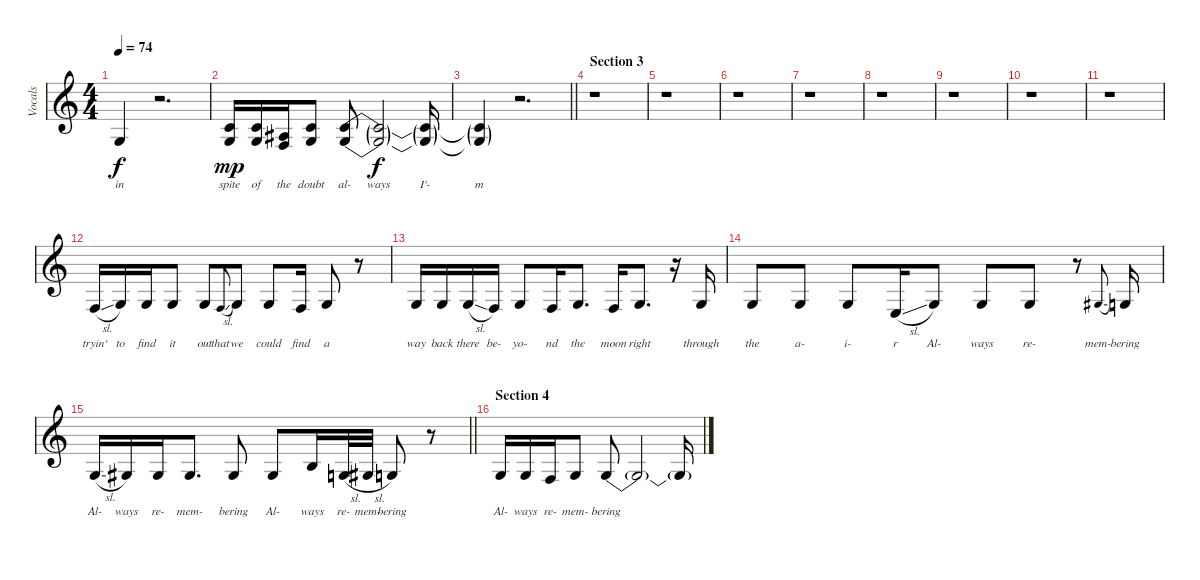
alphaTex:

\track ("Vocals" "Vocals") {instrument sopranosax}
\staff {score}
\tuning (E4 B3 G3 D3 A2 E2) {hide}
\ts (4 4)
\tempo 74
\clef g2
\ks c
5.4{t}.4{lyrics (0 "in") lyrics (1 "") lyrics (2 "") lyrics (3 "") lyrics (4 "") dy f} r.2{d} |
(5.3 5.4).16{lyrics (0 "spite") lyrics (1 "") lyrics (2 "") lyrics (3 "") lyrics (4 "") dy mp volume 16} (5.3 5.4).16{lyrics (0 "of") lyrics (1 "") lyrics (2 "") lyrics (3 "") lyrics (4 "")} (3.3 3.4).16{lyrics (0 "the") lyrics (1 "") lyrics (2 "") lyrics (3 "") lyrics (4 "")} (5.3 5.4).8{lyrics (0 "doubt") lyrics (1 "") lyrics (2 "") lyrics (3 "") lyrics (4 "")} (5.3{be (custom 0 0 10 2 20 0 60 0)} 5.4{be (custom 0 0 7 2 15 0 60 0)}).8{lyrics (0 "al-") lyrics (1 "") lyrics (2 "") lyrics (3 "") lyrics (4 "")} (5.3{t} 5.4{t}).2{lyrics (0 "ways") lyrics (1 "") lyrics (2 "") lyrics (3 "") lyrics (4 "") dy f volume 0} (5.3{t} 5.4{t}).16{lyrics (0 "I'-") lyrics (1 "") lyrics (2 "") lyrics (3 "") lyrics (4 "")} |
\barLineRight lightlight
(5.3{t} 5.4{t}).4{lyrics (0 "m") lyrics (1 "") lyrics (2 "") lyrics (3 "") lyrics (4 "")} r.2{d} |
\section ("" "Section 3")
r.1 |
r.1 |
r.1 |
r.1 |
r.1 |
r.1 |
r.1 |
r.1 |
3.4{sl}.16{lyrics (0 "tryin'") lyrics (1 "") lyrics (2 "") lyrics (3 "") lyrics (4 "") volume 16} 5.4.16{lyrics (0 "to") lyrics (1 "") lyrics (2 "") lyrics (3 "") lyrics (4 "")} 5.4.16{lyrics (0 "find") lyrics (1 "") lyrics (2 "") lyrics (3 "") lyrics (4 "")} 5.4.8{lyrics (0 "it") lyrics (1 "") lyrics (2 "") lyrics (3 "") lyrics (4 "")} 5.4.8{lyrics (0 "out") lyrics (1 "") lyrics (2 "") lyrics (3 "") lyrics (4 "")} 3.4{sl}.8{lyrics (0 "that") lyrics (1 "") lyrics (2 "") lyrics (3 "") lyrics (4 "") gr onbeat} 5.4.8{lyrics (0 "we") lyrics (1 "") lyrics (2 "") lyrics (3 "") lyrics (4 "")} 5.4.8{lyrics (0 "could") lyrics (1 "") lyrics (2 "") lyrics (3 "") lyrics (4 "")} 3.4.16{lyrics (0 "find") lyrics (1 "") lyrics (2 "") lyrics (3 "") lyrics (4 "")} 5.4.8{lyrics (0 "a") lyrics (1 "") lyrics (2 "") lyrics (3 "") lyrics (4 "")} r.8 |
5.4.16{lyrics (0 "way") lyrics (1 "") lyrics (2 "") lyrics (3 "") lyrics (4 "")} 5.4.16{lyrics (0 "back") lyrics (1 "") lyrics (2 "") lyrics (3 "") lyrics (4 "")} 5.4{sl}.16{lyrics (0 "there") lyrics (1 "") lyrics (2 "") lyrics (3 "") lyrics (4 "")} 3.4.16{lyrics (0 "be-") lyrics (1 "") lyrics (2 "") lyrics (3 "") lyrics (4 "")} 5.4.8{lyrics (0 "yo-") lyrics (1 "") lyrics (2 "") lyrics (3 "") lyrics (4 "")} 3.4.16{lyrics (0 "nd") lyrics (1 "") lyrics (2 "") lyrics (3 "") lyrics (4 "")} 5.4.8{d lyrics (0 "the") lyrics (1 "") lyrics (2 "") lyrics (3 "") lyrics (4 "")} 3.4.16{lyrics (0 "moon") lyrics (1 "") lyrics (2 "") lyrics (3 "") lyrics (4 "")} 5.4.8{d lyrics (0 "right") lyrics (1 "") lyrics (2 "") lyrics (3 "") lyrics (4 "")} r.16 5.4.16{lyrics (0 "through") lyrics (1 "") lyrics (2 "") lyrics (3 "") lyrics (4 "")} |
5.4.8{lyrics (0 "the") lyrics (1 "") lyrics (2 "") lyrics (3 "") lyrics (4 "")} 5.4.8{lyrics (0 "a-") lyrics (1 "") lyrics (2 "") lyrics (3 "") lyrics (4 "")} 5.4.8{lyrics (0 "i-") lyrics (1 "") lyrics (2 "") lyrics (3 "") lyrics (4 "")} 2.4{sl}.16{lyrics (0 "r") lyrics (1 "") lyrics (2 "") lyrics (3 "") lyrics (4 "")} 5.4.8{lyrics (0 "Al-") lyrics (1 "") lyrics (2 "") lyrics (3 "") lyrics (4 "")} 5.4.8{lyrics (0 "ways") lyrics (1 "") lyrics (2 "") lyrics (3 "") lyrics (4 "")} 5.4.8{lyrics (0 "re-") lyrics (1 "") lyrics (2 "") lyrics (3 "") lyrics (4 "")} r.8 6.4{sl}.8{lyrics (0 "mem-") lyrics (1 "") lyrics (2 "") lyrics (3 "") lyrics (4 "") gr onbeat} 5.4.16{lyrics (0 "bering") lyrics (1 "") lyrics (2 "") lyrics (3 "") lyrics (4 "")} |
\barLineRight lightlight
5.4{sl}.16{lyrics (0 "Al-") lyrics (1 "") lyrics (2 "") lyrics (3 "") lyrics (4 "")} 6.4.16{lyrics (0 "ways") lyrics (1 "") lyrics (2 "") lyrics (3 "") lyrics (4 "")} 6.4.16{lyrics (0 "re-") lyrics (1 "") lyrics (2 "") lyrics (3 "") lyrics (4 "")} 6.4.8{d lyrics (0 "mem-") lyrics (1 "") lyrics (2 "") lyrics (3 "") lyrics (4 "")} 6.4.8{lyrics (0 "bering") lyrics (1 "") lyrics (2 "") lyrics (3 "") lyrics (4 "")} 6.4.8{lyrics (0 "Al-") lyrics (1 "") lyrics (2 "") lyrics (3 "") lyrics (4 "")} 9.4.16{lyrics (0 "ways") lyrics (1 "") lyrics (2 "") lyrics (3 "") lyrics (4 "")} 5.4{sl}.32{lyrics (0 "re-") lyrics (1 "") lyrics (2 "") lyrics (3 "") lyrics (4 "")} 6.4{sl}.32{lyrics (0 "mem-") lyrics (1 "") lyrics (2 "") lyrics (3 "") lyrics (4 "")} 5.4.8{lyrics (0 "bering") lyrics (1 "") lyrics (2 "") lyrics (3 "") lyrics (4 "")} r.8 |
\section ("" "Section 4")
5.4.16{lyrics (0 "Al-") lyrics (1 "") lyrics (2 "") lyrics (3 "") lyrics (4 "")} 5.4.16{lyrics (0 "ways") lyrics (1 "") lyrics (2 "") lyrics (3 "") lyrics (4 "")} 3.4.16{lyrics (0 "re-") lyrics (1 "") lyrics (2 "") lyrics (3 "") lyrics (4 "")} 5.4.8{lyrics (0 "mem-") lyrics (1 "") lyrics (2 "") lyrics (3 "") lyrics (4 "")} 5.4{be (custom 0 0 5 2 10 0 60 0)}.8{lyrics (0 "bering") lyrics (1 "") lyrics (2 "") lyrics (3 "") lyrics (4 "")} 5.4{t}.2{volume 0} 5.4{t}.16
